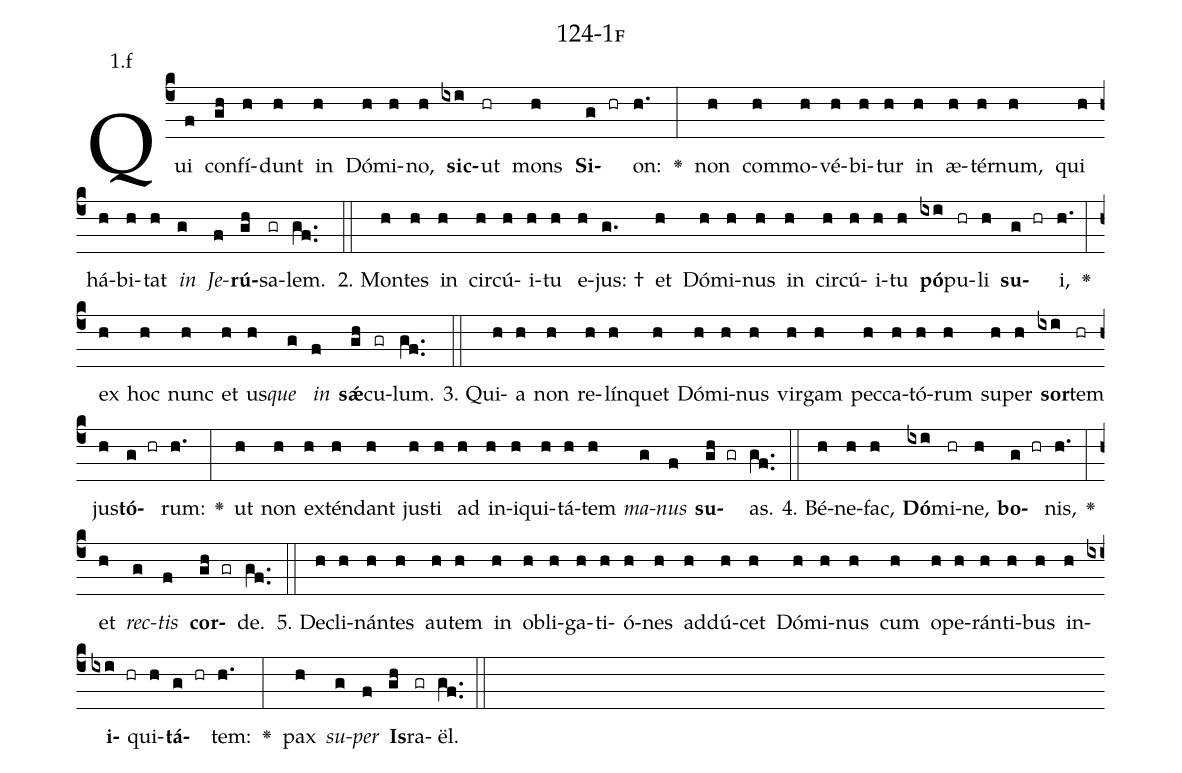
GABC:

name: 124-1f;
annotation: 1.f;
%%
(c4)Qui(f) con(gh)fí(h)dunt(h) in(h) Dó(h)mi(h)no,(h) <b>sic</b>(ixi)ut(hr) mons(h) <b>Si</b>(g hr)on:(h.) <v>\greheightstar</v>(:) non(h) com(h)mo(h)vé(h)bi(h)tur(h) in(h) æ(h)tér(h)num,(h) qui(h) há(h)bi(h)tat(h) <i>in</i>(g) <i>Je</i>(f)<b>rú</b>(gh)sa(gr)lem.(gf..) (::)
2. Mon(h)tes(h) in(h) cir(h)cú(h)i(h)tu(h) e(h)jus: †(g.) et(h) Dó(h)mi(h)nus(h) in(h) cir(h)cú(h)i(h)tu(h) <b>pó</b>(ixi)pu(hr)li(h) <b>su</b>(g hr)i,(h.) <v>\greheightstar</v>(:) ex(h) hoc(h) nunc(h) et(h) us(h)<i>que</i>(g) <i>in</i>(f) <b>sǽ</b>(gh)cu(gr)lum.(gf..) (::)
3. Qui(h)a(h) non(h) re(h)lín(h)quet(h) Dó(h)mi(h)nus(h) vir(h)gam(h) pec(h)ca(h)tó(h)rum(h) su(h)per(h) <b>sor</b>(ixi)tem(hr) jus(h)<b>tó</b>(g hr)rum:(h.) <v>\greheightstar</v>(:) ut(h) non(h) ex(h)tén(h)dant(h) jus(h)ti(h) ad(h) in(h)i(h)qui(h)tá(h)tem(h) <i>ma</i>(g)<i>nus</i>(f) <b>su</b>(gh gr)as.(gf..) (::)
4. Bé(h)ne(h)fac,(h) <b>Dó</b>(ixi)mi(hr)ne,(h) <b>bo</b>(g hr)nis,(h.) <v>\greheightstar</v>(:) et(h) <i>rec</i>(g)<i>tis</i>(f) <b>cor</b>(gh gr)de.(gf..) (::)
5. De(h)cli(h)nán(h)tes(h) au(h)tem(h) in(h) ob(h)li(h)ga(h)ti(h)ó(h)nes(h) ad(h)dú(h)cet(h) Dó(h)mi(h)nus(h) cum(h) o(h)pe(h)rán(h)ti(h)bus(h) in(h)<b>i</b>(ixi hr)qui(h)<b>tá</b>(g hr)tem:(h.) <v>\greheightstar</v>(:) pax(h) <i>su</i>(g)<i>per</i>(f) <b>Is</b>(gh)ra(gr)ël.(gf..) (::)
